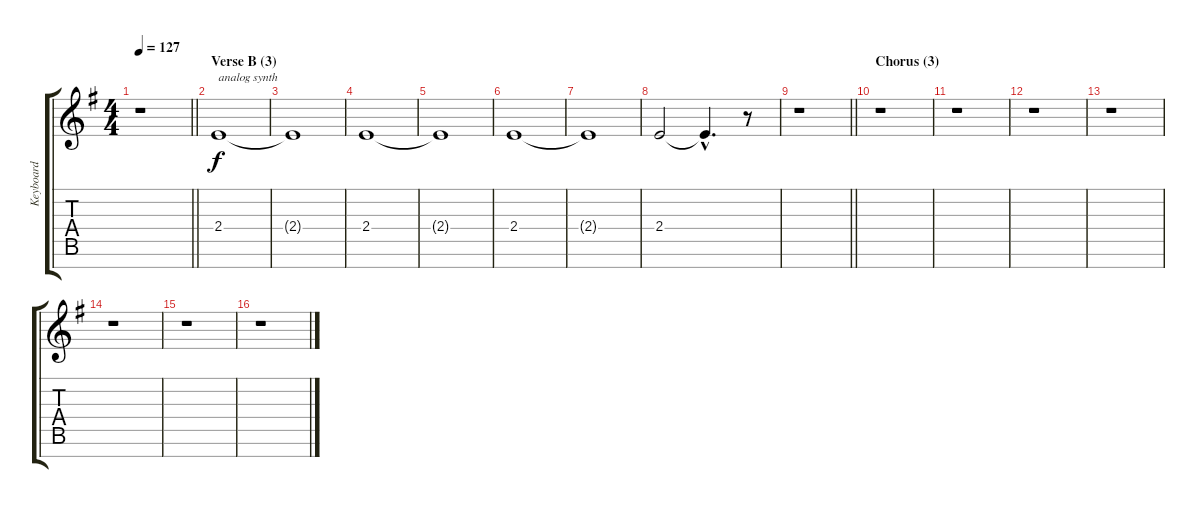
\track ("Keyboard" "Keyboard") {instrument distortionguitar}
\staff {score tabs}
\tuning (E4 B3 G3 D3 A2 E2 B1) {hide}
\ts (4 4)
\tempo 127
\clef g2
\barLineRight lightlight
\ks eminor
r.1{dy f} |
\section ("" "Verse B (3)")
2.4.1{txt "analog synth"} |
2.4{t}.1 |
2.4.1 |
2.4{t}.1 |
2.4.1 |
2.4{t}.1 |
2.4.2 2.4{hac t}.4{d} r.8 |
\barLineRight lightlight
r.1 |
\section ("" "Chorus (3)")
r.1 |
r.1 |
r.1 |
r.1 |
r.1 |
r.1 |
r.1
